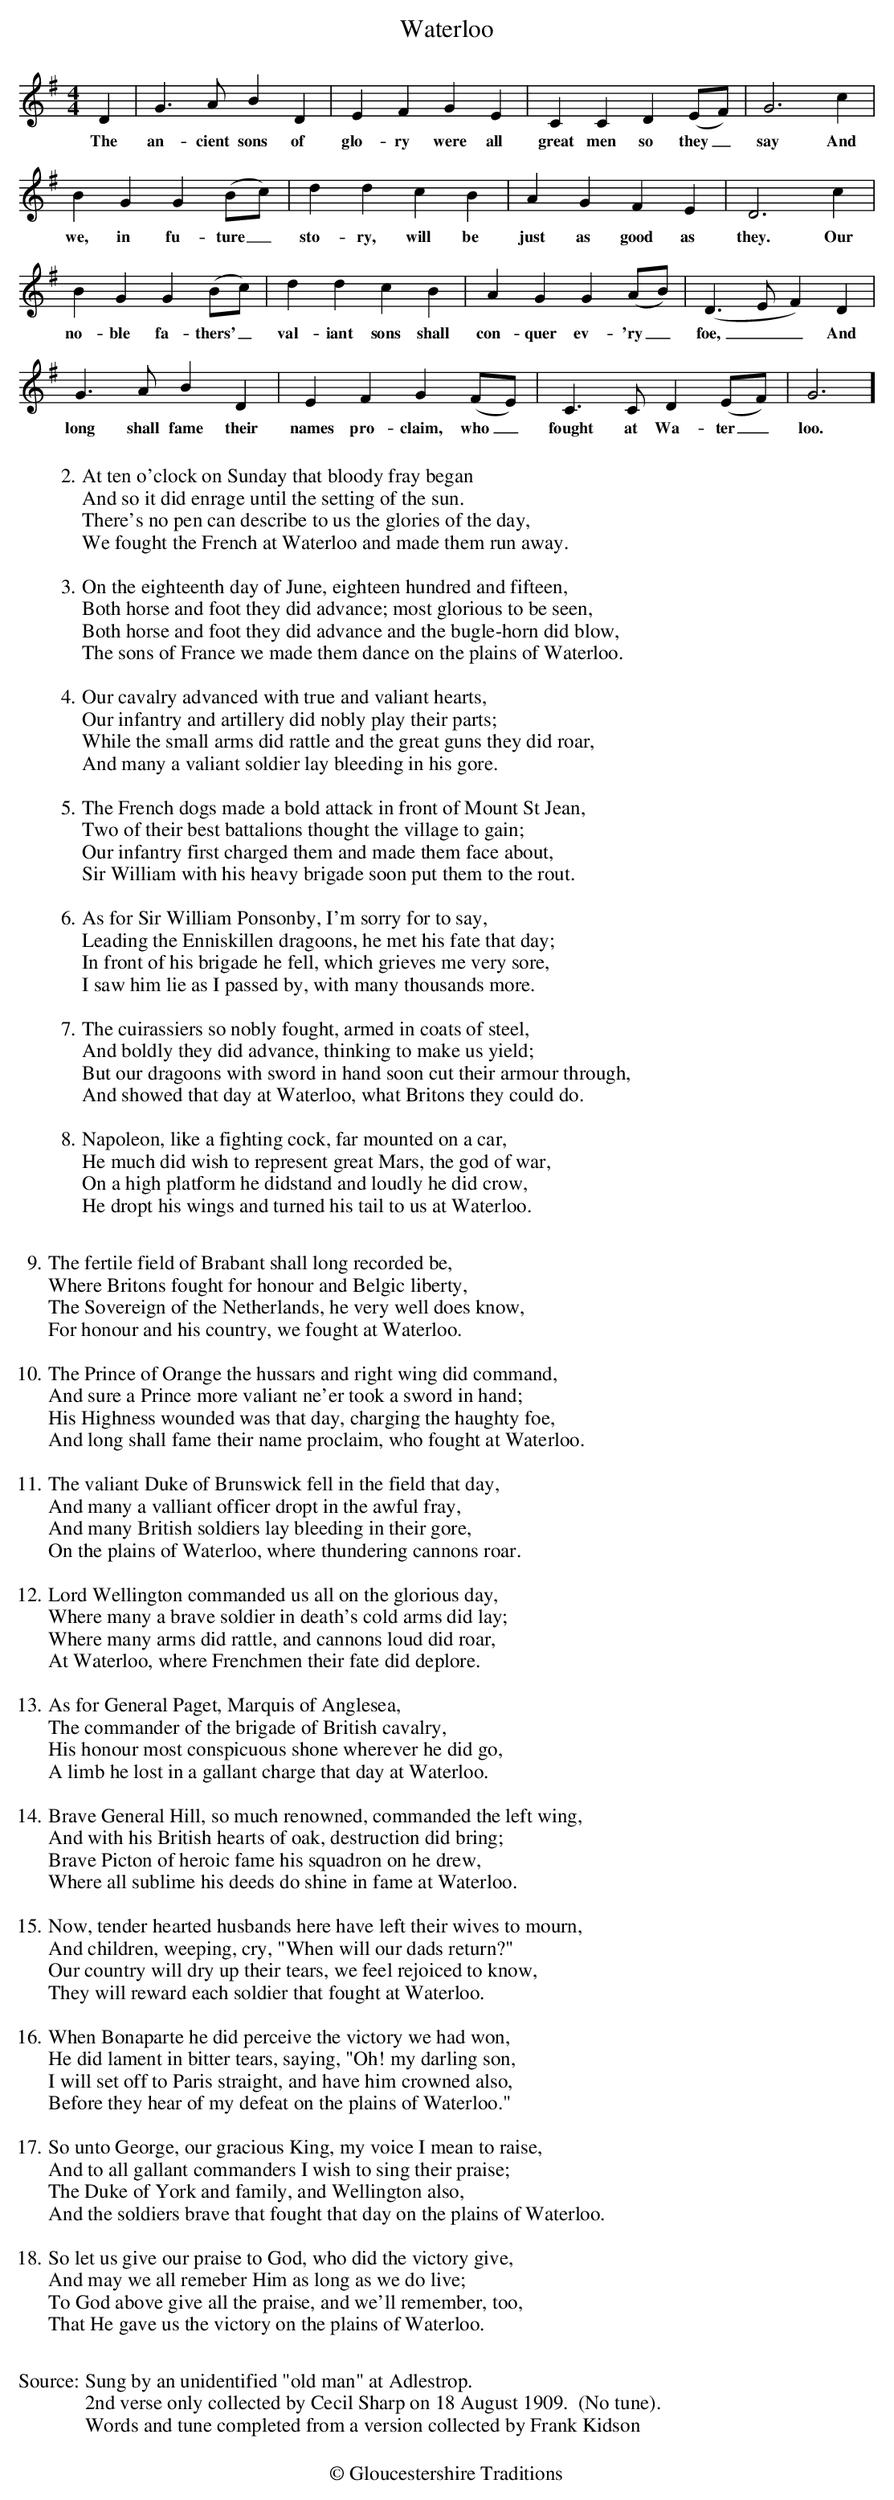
X:1
T: Waterloo
M:4/4
L: 1/4
K: G
D | G3/2A/BD | EFGE | CCD(E/F/) | G3c |
w:The an-cient sons of glo-ry were all great men so they _say And
BGG(B/c/) | ddcB |AGFE | D3c |
w:we, in fu-ture_sto-ry, will be just as good as they. Our
BGG(B/c/) | ddcB | AGG(A/B/) | (D3/2E/F)D |
w:no-ble fa-thers'_ val-iant sons shall con-quer ev-'ry_ foe,__And
G3/2A/BD | EFG(F/E/) | C3/2C/D(E/F/) | G3]
w:long shall fame their names pro-claim, who_ fought at Wa-ter_ loo.
W:
W:2.At ten o'clock on Sunday that bloody fray began
W: And so it did enrage until the setting of the sun.
W:There's no pen can describe to us the glories of the day,
W: We fought the French at Waterloo and made them run away.
W:
W:3.On the eighteenth day of June, eighteen hundred and fifteen,
W:Both horse and foot they did advance; most glorious to be seen,
W:Both horse and foot they did advance and the bugle-horn did blow,
W:The sons of France we made them dance on the plains of Waterloo.
W:
W:4.Our cavalry advanced with true and valiant hearts,
W:Our infantry and artillery did nobly play their parts;
W:While the small arms did rattle and the great guns they did roar,
W:And many a valiant soldier lay bleeding in his gore.
W:
W:5.The French dogs made a bold attack in front of Mount St Jean,
W:Two of their best battalions thought the village to gain;
W:Our infantry first charged them and made them face about,
W:Sir William with his heavy brigade soon put them to the rout.
W:
W:6.As for Sir William Ponsonby, I'm sorry for to say,
W:Leading the Enniskillen dragoons, he met his fate that day;
W: In front of his brigade he fell, which grieves me very sore,
W: I saw him lie as I passed by, with many thousands more.
W:
W:7.The cuirassiers so nobly fought, armed in coats of steel,
W:And boldly they did advance, thinking to make us yield;
W:But our dragoons with sword in hand soon cut their armour through,
W:And showed that day at Waterloo, what Britons they could do.
W:
W:8.Napoleon, like a fighting cock, far mounted on a car,
W:He much did wish to represent great Mars, the god of war,
W:On a high platform he didstand and loudly he did crow,
W:He dropt his wings and turned his tail to us at Waterloo.
W:
W:9.The fertile field of Brabant shall long recorded be,
W:Where Britons fought for honour and Belgic liberty,
W:The Sovereign of the Netherlands, he very well does know,
W:For honour and his country, we fought at Waterloo.
W:
W:10.The Prince of Orange the hussars and right wing did command,
W:And sure a Prince more valiant ne'er took a sword in hand;
W:His Highness wounded was that day, charging the haughty foe,
W:And long shall fame their name proclaim, who fought at Waterloo.
W:
W:11.The valiant Duke of Brunswick fell in the field that day,
W:And many a valliant officer dropt in the awful fray,
W:And many British soldiers lay bleeding in their gore,
W:On the plains of Waterloo, where thundering cannons roar.
W:
W:12.Lord Wellington commanded us all on the glorious day,
W:Where many a brave soldier in death's cold arms did lay;
W:Where many arms did rattle, and cannons loud did roar,
W:At Waterloo, where Frenchmen their fate did deplore.
W:
W:13.As for General Paget, Marquis of Anglesea,
W:The commander of the brigade of British cavalry,
W:His honour most conspicuous shone wherever he did go,
W:A limb he lost in a gallant charge that day at Waterloo.
W:
W:14.Brave General Hill, so much renowned, commanded the left wing,
W:And with his British hearts of oak, destruction did bring;
W:Brave Picton of heroic fame his squadron on he drew,
W:Where all sublime his deeds do shine in fame at Waterloo.
W:
W:15.Now, tender hearted husbands here have left their wives to mourn,
W:And children, weeping, cry, "When will our dads return?"
W:Our country will dry up their tears, we feel rejoiced to know,
W:They will reward each soldier that fought at Waterloo.
W:
W:16.When Bonaparte he did perceive the victory we had won,
W:He did lament in bitter tears, saying, "Oh! my darling son,
W:I will set off to Paris straight, and have him crowned also,
W:Before they hear of my defeat on the plains of Waterloo."
W:
W:17.So unto George, our gracious King, my voice I mean to raise,
W:And to all gallant commanders I wish to sing their praise;
W:The Duke of York and family, and Wellington also,
W:And the soldiers brave that fought that day on the plains of Waterloo.
W:
W:18.So let us give our praise to God, who did the victory give,
W:And may we all remeber Him as long as we do live;
W:To God above give all the praise, and we'll remember, too,
W:That He gave us the victory on the plains of Waterloo.
W:
